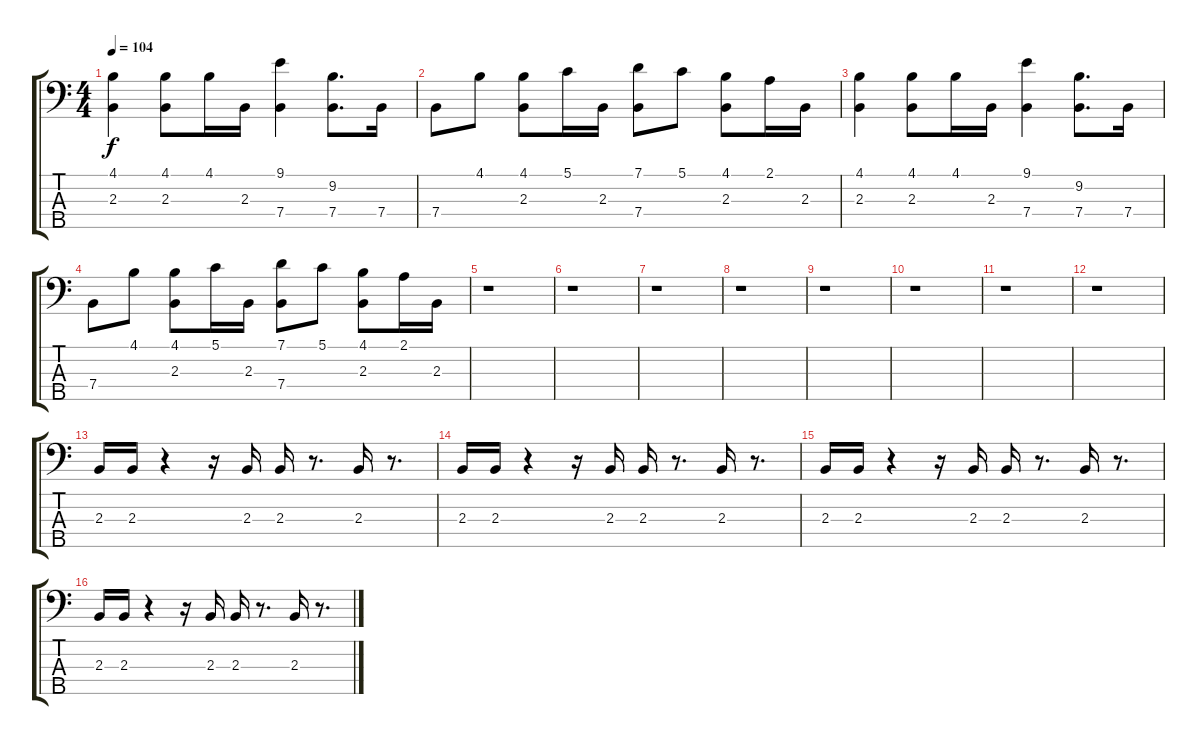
\track "" {instrument electricbasspick}
\staff {score tabs}
\tuning (G2 D2 A1 E1 B0) {hide}
\ts (4 4)
\tempo 104
\clef f4
\ks c
(4.1 2.3).4{dy f} (4.1 2.3).8 4.1.16 2.3.16 (9.1 7.4).4 (9.2 7.4).8{d} 7.4.16 |
7.4.8 4.1.8 (4.1 2.3).8 5.1.16 2.3.16 (7.1 7.4).8 5.1.8 (4.1 2.3).8 2.1.16 2.3.16 |
(4.1 2.3).4 (4.1 2.3).8 4.1.16 2.3.16 (9.1 7.4).4 (9.2 7.4).8{d} 7.4.16 |
7.4.8 4.1.8 (4.1 2.3).8 5.1.16 2.3.16 (7.1 7.4).8 5.1.8 (4.1 2.3).8 2.1.16 2.3.16 |
r.1 |
r.1 |
r.1 |
r.1 |
r.1 |
r.1 |
r.1 |
r.1 |
2.3.16 2.3.16 r.4 r.16 2.3.16 2.3.16 r.8{d} 2.3.16 r.8{d} |
2.3.16 2.3.16 r.4 r.16 2.3.16 2.3.16 r.8{d} 2.3.16 r.8{d} |
2.3.16 2.3.16 r.4 r.16 2.3.16 2.3.16 r.8{d} 2.3.16 r.8{d} |
2.3.16 2.3.16 r.4 r.16 2.3.16 2.3.16 r.8{d} 2.3.16 r.8{d}
